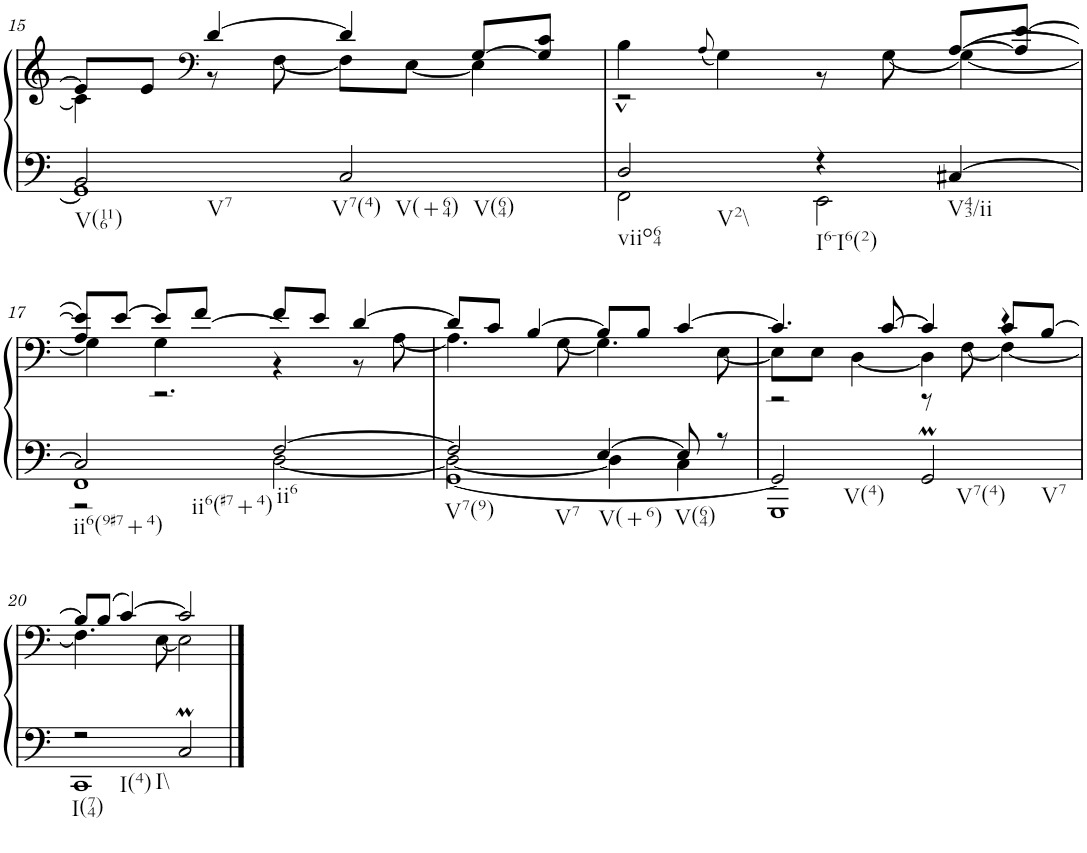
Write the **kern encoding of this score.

**kern	**kern
*part1	*part1
*staff2	*staff1
*I"Clavecin	*
!!LO:PB:g=z
*clefF4	*clefG2
*k[]	*k[]
*M4/4	*M4/4
*met(c)	*met(c)
=15	=15
*^	*^
!LO:TX:b:t=V(116)	!	!	!
!LO:TX:b:t=V7	!	!	!
2BB/	1GG]	8e/L]	4c\]
.	.	8e/J	.
*	*	*clefF4	*
.	.	[4d/	8r
.	.	.	[8F\
!LO:TX:b:t=V7(4)	!	!	!
!LO:TX:b:t=V(+64)	!	!	!
!LO:TX:b:t=V(64)	!	!	!
2C/	.	4d/]	8F\L]
.	.	.	[8E\J
.	.	[8G/L	4E\]
.	.	8G/] 8c/J	.
=16	=16	=16	=16
!LO:TX:b:t=viio64	!	!	!
!LO:TX:b:t=V2\\	!	!	!
2D/	2FF\	4B^^\	2r
.	.	(<8qA/	.
.	.	4G\)	.
!LO:TX:b:t=I6-I6(2)	!	!	!
4r	2EE\	4ryy	8r
.	.	.	[8G\
!LO:TX:b:t=V43/ii	!	!	!
[4C#X/	.	[8A/L	(>4G\_
.	.	8A/] [8e/J	.
!!LO:LB:g=z
=17	=17	=17	=17
*	*^	*	*^
!LO:TX:b:t=ii6(9#7+4)	!	!	!	!	!
!LO:TX:b:t=ii6(#7+4)	!	!	!	!	!
2C#/]	1FF	2r	8e/L])	4G\]	4A/
.	.	.	[8e/J	.	.
.	.	.	8e/L]	4G\	2.r
.	.	.	[8f/J	.	.
!LO:TX:b:t=ii6	!	!	!	!	!
[2F/	.	[2D\	8f/L]	4r	.
.	.	.	8e/J	.	.
.	.	.	[4d/	8r	.
.	.	.	.	[8A\	.
*	*	*	*	*v	*v
=18	=18	=18	=18	=18
!LO:TX:b:t=V7(9)	!	!	!	!
!LO:TX:b:t=V7	!	!	!	!
2F/]	[1GG	2D\_	8d/L]	4.A\]
.	.	.	8c/J	.
.	.	.	[4B/	.
.	.	.	.	[8G\
!LO:TX:b:t=V(+6)	!	!	!	!
[4E/	.	4D\]	8B/L]	4.G\]
.	.	.	8B/J	.
!LO:TX:b:t=V(64)	!	!	!	!
8E/]	.	4C\	[4c/	.
8r	.	.	.	[8E\
*	*v	*v	*	*
=19	=19	=19	=19
*	*	*	*^
!LO:TX:b:t=V(4)	!	!	!	!
2GG/]	1GGG	4.c/]	8E\L]	2r
.	.	.	8E\J	.
.	.	.	[4D\	.
.	.	[8c/	.	.
!LO:TX:b:t=V7(4)	!	!	!	!
!LO:TX:b:t=V7	!	!	!	!
2GGM/	.	4c/]	4D\]	8r
.	.	.	.	[8F\
.	.	8c/L	4r	4F\_
.	.	[8B/J	.	.
*	*	*	*v	*v
!!LO:LB:g=z
=20	=20	=20	=20
!LO:TX:b:t=I(74)	!	!	!
!LO:TX:b:t=I(4)	!	!	!
!LO:TX:b:t=I\\	!	!	!
2r	1CC	8B/L]	4.F\]
.	.	(>8B/J	.
.	.	[4c/)	.
.	.	.	[8E\
2CM/	.	2c/]	2E\]
*v	*v	*	*
*	*v	*v
==	==
*-	*-
